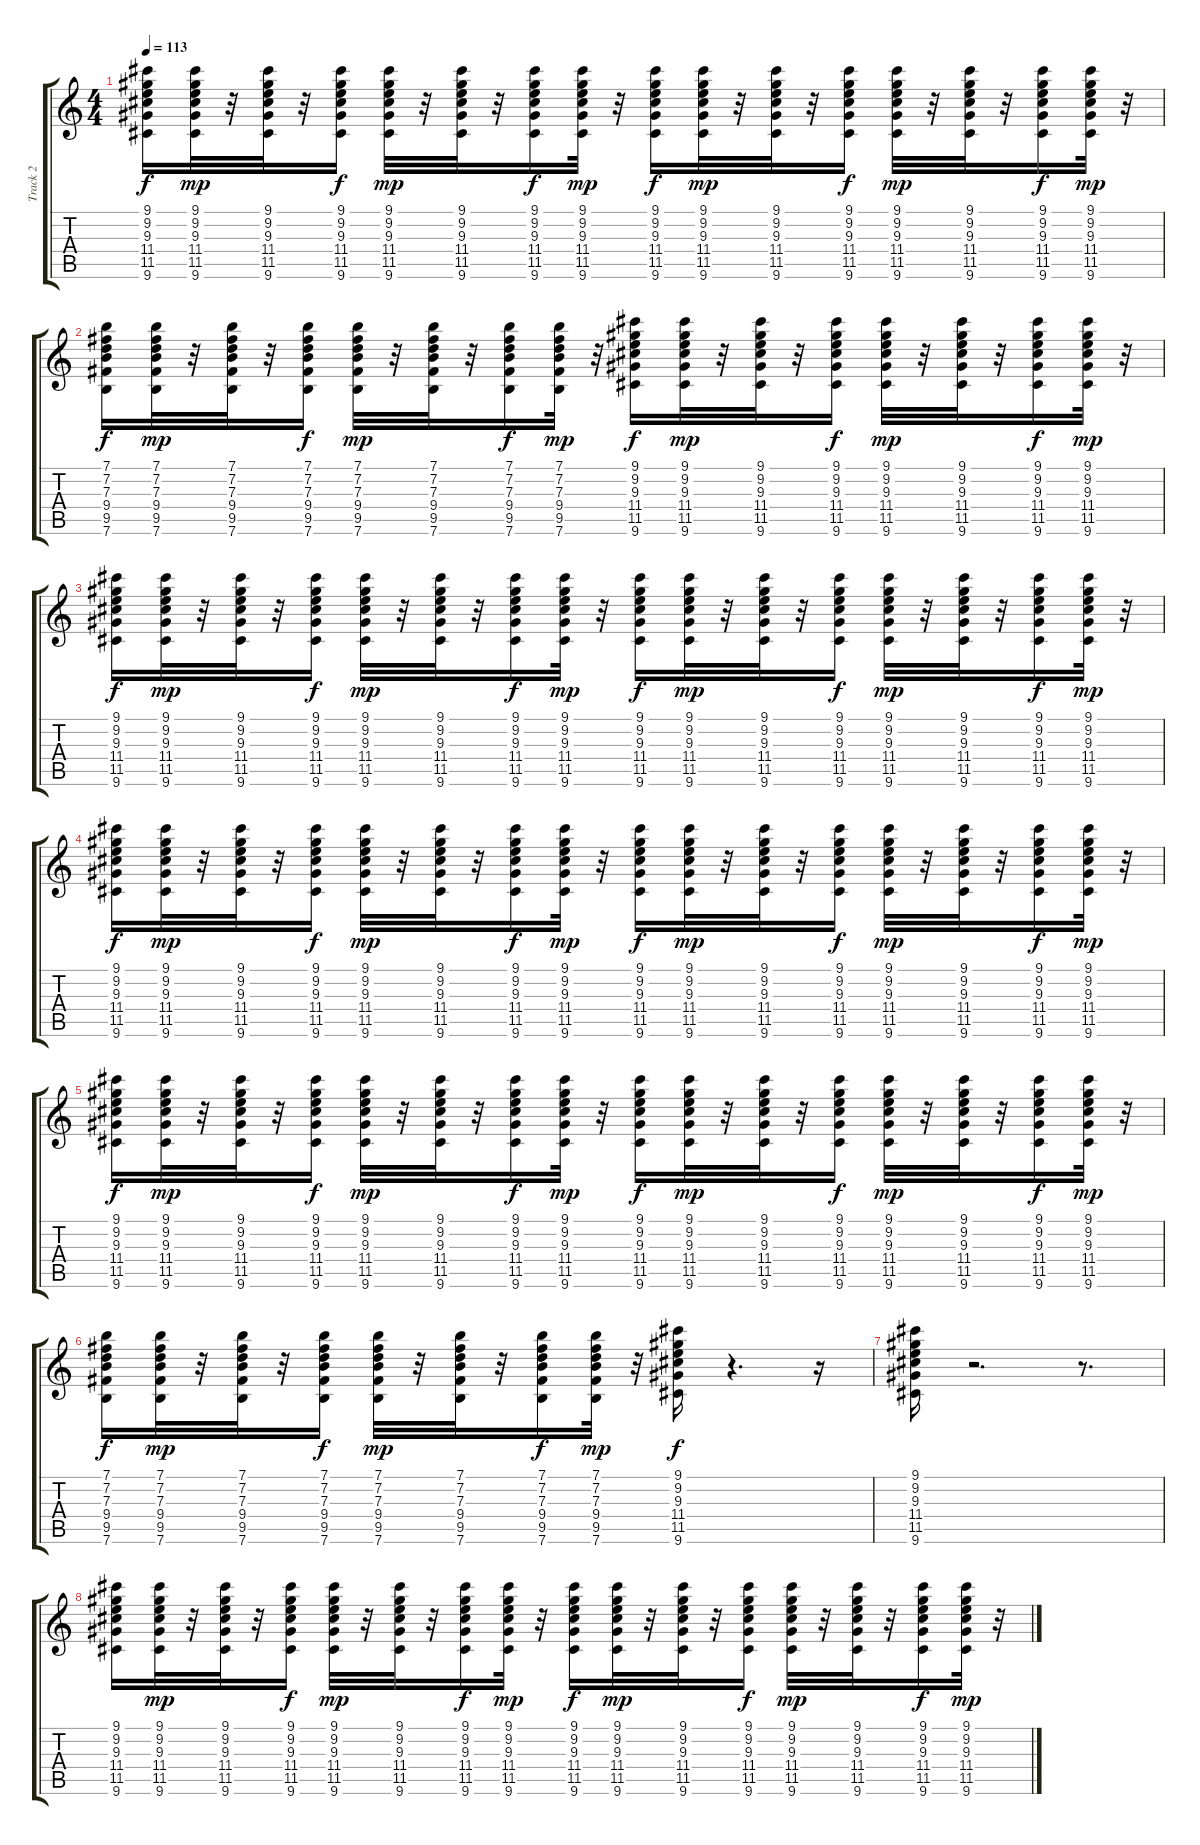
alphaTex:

\track ("Track 2" "Track 2") {instrument electricguitarclean}
\staff {score tabs}
\tuning (E4 B3 G3 D3 A2 E2) {hide}
\ts (4 4)
\tempo 113
\clef g2
\ks c
(9.1 9.2 9.3 11.4 11.5 9.6).16{dy f} (9.1 9.2 9.3 11.4 11.5 9.6).32{dy mp} r.32 (9.1 9.2 9.3 11.4 11.5 9.6).32 r.32 (9.1 9.2 9.3 11.4 11.5 9.6).16{dy f} (9.1 9.2 9.3 11.4 11.5 9.6).32{dy mp} r.32 (9.1 9.2 9.3 11.4 11.5 9.6).32 r.32 (9.1 9.2 9.3 11.4 11.5 9.6).16{dy f} (9.1 9.2 9.3 11.4 11.5 9.6).32{dy mp} r.32 (9.1 9.2 9.3 11.4 11.5 9.6).16{dy f} (9.1 9.2 9.3 11.4 11.5 9.6).32{dy mp} r.32 (9.1 9.2 9.3 11.4 11.5 9.6).32 r.32 (9.1 9.2 9.3 11.4 11.5 9.6).16{dy f} (9.1 9.2 9.3 11.4 11.5 9.6).32{dy mp} r.32 (9.1 9.2 9.3 11.4 11.5 9.6).32 r.32 (9.1 9.2 9.3 11.4 11.5 9.6).16{dy f} (9.1 9.2 9.3 11.4 11.5 9.6).32{dy mp} r.32 |
(7.1 7.2 7.3 9.4 9.5 7.6).16{dy f} (7.1 7.2 7.3 9.4 9.5 7.6).32{dy mp} r.32 (7.1 7.2 7.3 9.4 9.5 7.6).32 r.32 (7.1 7.2 7.3 9.4 9.5 7.6).16{dy f} (7.1 7.2 7.3 9.4 9.5 7.6).32{dy mp} r.32 (7.1 7.2 7.3 9.4 9.5 7.6).32 r.32 (7.1 7.2 7.3 9.4 9.5 7.6).16{dy f} (7.1 7.2 7.3 9.4 9.5 7.6).32{dy mp} r.32 (9.1 9.2 9.3 11.4 11.5 9.6).16{dy f} (9.1 9.2 9.3 11.4 11.5 9.6).32{dy mp} r.32 (9.1 9.2 9.3 11.4 11.5 9.6).32 r.32 (9.1 9.2 9.3 11.4 11.5 9.6).16{dy f} (9.1 9.2 9.3 11.4 11.5 9.6).32{dy mp} r.32 (9.1 9.2 9.3 11.4 11.5 9.6).32 r.32 (9.1 9.2 9.3 11.4 11.5 9.6).16{dy f} (9.1 9.2 9.3 11.4 11.5 9.6).32{dy mp} r.32 |
(9.1 9.2 9.3 11.4 11.5 9.6).16{dy f} (9.1 9.2 9.3 11.4 11.5 9.6).32{dy mp} r.32 (9.1 9.2 9.3 11.4 11.5 9.6).32 r.32 (9.1 9.2 9.3 11.4 11.5 9.6).16{dy f} (9.1 9.2 9.3 11.4 11.5 9.6).32{dy mp} r.32 (9.1 9.2 9.3 11.4 11.5 9.6).32 r.32 (9.1 9.2 9.3 11.4 11.5 9.6).16{dy f} (9.1 9.2 9.3 11.4 11.5 9.6).32{dy mp} r.32 (9.1 9.2 9.3 11.4 11.5 9.6).16{dy f} (9.1 9.2 9.3 11.4 11.5 9.6).32{dy mp} r.32 (9.1 9.2 9.3 11.4 11.5 9.6).32 r.32 (9.1 9.2 9.3 11.4 11.5 9.6).16{dy f} (9.1 9.2 9.3 11.4 11.5 9.6).32{dy mp} r.32 (9.1 9.2 9.3 11.4 11.5 9.6).32 r.32 (9.1 9.2 9.3 11.4 11.5 9.6).16{dy f} (9.1 9.2 9.3 11.4 11.5 9.6).32{dy mp} r.32 |
(9.1 9.2 9.3 11.4 11.5 9.6).16{dy f} (9.1 9.2 9.3 11.4 11.5 9.6).32{dy mp} r.32 (9.1 9.2 9.3 11.4 11.5 9.6).32 r.32 (9.1 9.2 9.3 11.4 11.5 9.6).16{dy f} (9.1 9.2 9.3 11.4 11.5 9.6).32{dy mp} r.32 (9.1 9.2 9.3 11.4 11.5 9.6).32 r.32 (9.1 9.2 9.3 11.4 11.5 9.6).16{dy f} (9.1 9.2 9.3 11.4 11.5 9.6).32{dy mp} r.32 (9.1 9.2 9.3 11.4 11.5 9.6).16{dy f} (9.1 9.2 9.3 11.4 11.5 9.6).32{dy mp} r.32 (9.1 9.2 9.3 11.4 11.5 9.6).32 r.32 (9.1 9.2 9.3 11.4 11.5 9.6).16{dy f} (9.1 9.2 9.3 11.4 11.5 9.6).32{dy mp} r.32 (9.1 9.2 9.3 11.4 11.5 9.6).32 r.32 (9.1 9.2 9.3 11.4 11.5 9.6).16{dy f} (9.1 9.2 9.3 11.4 11.5 9.6).32{dy mp} r.32 |
(9.1 9.2 9.3 11.4 11.5 9.6).16{dy f} (9.1 9.2 9.3 11.4 11.5 9.6).32{dy mp} r.32 (9.1 9.2 9.3 11.4 11.5 9.6).32 r.32 (9.1 9.2 9.3 11.4 11.5 9.6).16{dy f} (9.1 9.2 9.3 11.4 11.5 9.6).32{dy mp} r.32 (9.1 9.2 9.3 11.4 11.5 9.6).32 r.32 (9.1 9.2 9.3 11.4 11.5 9.6).16{dy f} (9.1 9.2 9.3 11.4 11.5 9.6).32{dy mp} r.32 (9.1 9.2 9.3 11.4 11.5 9.6).16{dy f} (9.1 9.2 9.3 11.4 11.5 9.6).32{dy mp} r.32 (9.1 9.2 9.3 11.4 11.5 9.6).32 r.32 (9.1 9.2 9.3 11.4 11.5 9.6).16{dy f} (9.1 9.2 9.3 11.4 11.5 9.6).32{dy mp} r.32 (9.1 9.2 9.3 11.4 11.5 9.6).32 r.32 (9.1 9.2 9.3 11.4 11.5 9.6).16{dy f} (9.1 9.2 9.3 11.4 11.5 9.6).32{dy mp} r.32 |
(7.1 7.2 7.3 9.4 9.5 7.6).16{dy f} (7.1 7.2 7.3 9.4 9.5 7.6).32{dy mp} r.32 (7.1 7.2 7.3 9.4 9.5 7.6).32 r.32 (7.1 7.2 7.3 9.4 9.5 7.6).16{dy f} (7.1 7.2 7.3 9.4 9.5 7.6).32{dy mp} r.32 (7.1 7.2 7.3 9.4 9.5 7.6).32 r.32 (7.1 7.2 7.3 9.4 9.5 7.6).16{dy f} (7.1 7.2 7.3 9.4 9.5 7.6).32{dy mp} r.32 (9.1 9.2 9.3 11.4 11.5 9.6).16{dy f} r.4{d} r.16 |
(9.1 9.2 9.3 11.4 11.5 9.6).16 r.2{d} r.8{d} |
(9.1 9.2 9.3 11.4 11.5 9.6).16 (9.1 9.2 9.3 11.4 11.5 9.6).32{dy mp} r.32 (9.1 9.2 9.3 11.4 11.5 9.6).32 r.32 (9.1 9.2 9.3 11.4 11.5 9.6).16{dy f} (9.1 9.2 9.3 11.4 11.5 9.6).32{dy mp} r.32 (9.1 9.2 9.3 11.4 11.5 9.6).32 r.32 (9.1 9.2 9.3 11.4 11.5 9.6).16{dy f} (9.1 9.2 9.3 11.4 11.5 9.6).32{dy mp} r.32 (9.1 9.2 9.3 11.4 11.5 9.6).16{dy f} (9.1 9.2 9.3 11.4 11.5 9.6).32{dy mp} r.32 (9.1 9.2 9.3 11.4 11.5 9.6).32 r.32 (9.1 9.2 9.3 11.4 11.5 9.6).16{dy f} (9.1 9.2 9.3 11.4 11.5 9.6).32{dy mp} r.32 (9.1 9.2 9.3 11.4 11.5 9.6).32 r.32 (9.1 9.2 9.3 11.4 11.5 9.6).16{dy f} (9.1 9.2 9.3 11.4 11.5 9.6).32{dy mp} r.32
